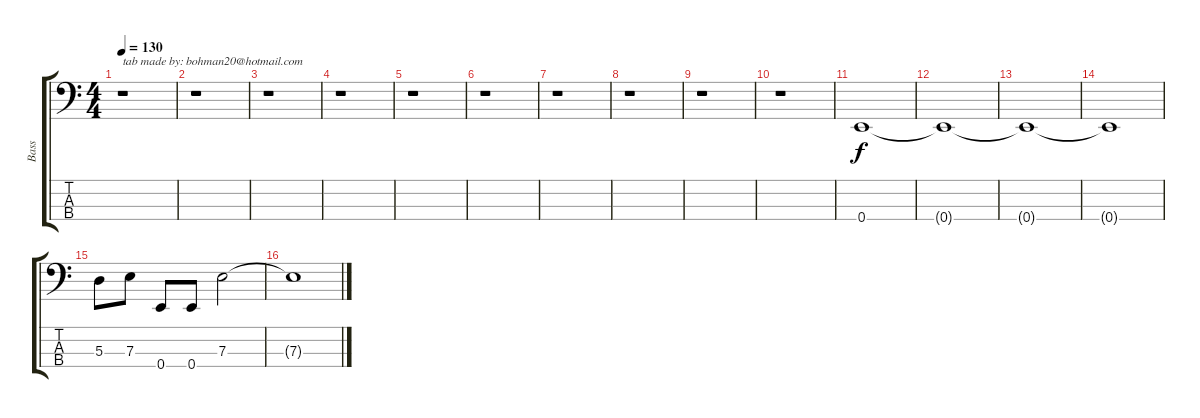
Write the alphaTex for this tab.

\track ("Bass" "Bass") {instrument electricbassfinger}
\staff {score tabs}
\tuning (G2 D2 A1 E1) {hide}
\ts (4 4)
\tempo 130
\tempo 124
\tempo 130
\clef f4
\ks c
r.1{txt "tab made by: bohman20@hotmail.com" dy f instrument electricbassfinger} |
r.1 |
r.1 |
r.1 |
r.1 |
r.1 |
r.1 |
r.1 |
r.1 |
r.1 |
0.4.1 |
0.4{t}.1 |
0.4{t}.1 |
0.4{t}.1 |
5.3.8 7.3.8 0.4.8 0.4.8 7.3.2 |
7.3{t}.1
